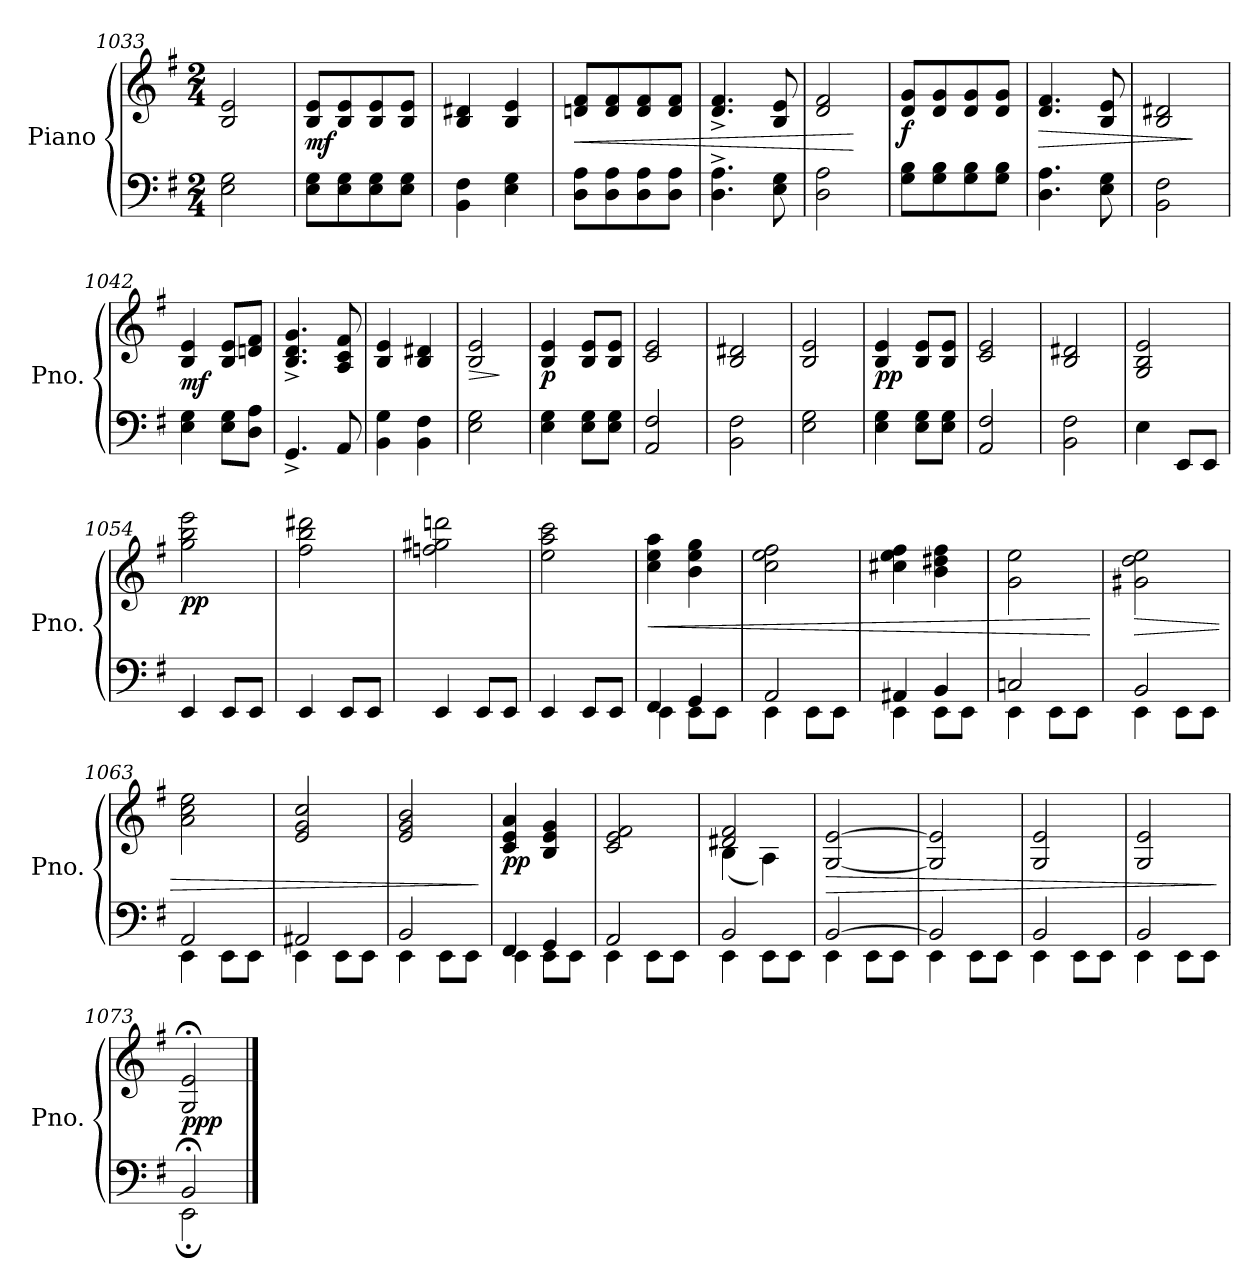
**kern	**kern	**dynam
*part1	*part1	*part1
*staff2	*staff1	*staff1/2
*I"Piano	*	*
*I'Pno.	*	*
*clefF4	*clefG2	*
*k[f#]	*k[f#]	*
*M2/4	*M2/4	*
=1033	=1033	=1033
2E\ 2G\	2B/ 2e/	.
=1034	=1034	=1034
!	!	!LO:DY:b
8E\ 8G\L	8B/ 8e/L	mf
8E\ 8G\	8B/ 8e/	.
8E\ 8G\	8B/ 8e/	.
8E\ 8G\J	8B/ 8e/J	.
=1035	=1035	=1035
4BB\ 4F#\	4B/ 4d#X/	.
4E\ 4G\	4B/ 4e/	.
=1036	=1036	=1036
!	!	!LO:HP:b
8D\ 8A\L	8dn/ 8f#/L	<
8D\ 8A\	8d/ 8f#/	.
8D\ 8A\	8d/ 8f#/	.
8D\ 8A\J	8d/ 8f#/J	.
=1037	=1037	=1037
4.D\^ 4.A\^	4.d/^ 4.f#/^	.
8E\ 8G\	8B/ 8e/	.
=1038	=1038	=1038
2D\ 2A\	2d/ 2f#/	.
.	.	[
=1039	=1039	=1039
!	!	!LO:DY:b
8G\ 8B\L	8d/ 8g/L	f
8G\ 8B\	8d/ 8g/	.
8G\ 8B\	8d/ 8g/	.
8G\ 8B\J	8d/ 8g/J	.
=1040	=1040	=1040
!	!	!LO:HP:b
4.D\ 4.A\	4.d/ 4.f#/	>
8E\ 8G\	8B/ 8e/	.
=1041	=1041	=1041
2BB\ 2F#\	2B/ 2d#X/	.
.	.	]
=1042	=1042	=1042
!	!	!LO:DY:b
4E\ 4G\	4B/ 4e/	mf
8E\ 8G\L	8B/ 8e/L	.
8D\ 8A\J	8dn/ 8f#/J	.
!!LO:LB:g=z
=1043	=1043	=1043
4.GG^/	4.B/^ 4.d/^ 4.g/^	.
8AA/	8A/ 8c/ 8f#/	.
=1044	=1044	=1044
4BB\ 4G\	4B/ 4e/	.
4BB\ 4F#\	4B/ 4d#X/	.
=1045	=1045	=1045
!	!	!LO:HP:b
2E\ 2G\	2B/ 2e/	>
.	.	]
=1046	=1046	=1046
!	!	!LO:DY:b
4E\ 4G\	4B/ 4e/	p
8E\ 8G\L	8B/ 8e/L	.
8E\ 8G\J	8B/ 8e/J	.
=1047	=1047	=1047
2AA/ 2F#/	2c/ 2e/	.
=1048	=1048	=1048
2BB\ 2F#\	2B/ 2d#X/	.
=1049	=1049	=1049
2E\ 2G\	2B/ 2e/	.
=1050	=1050	=1050
!	!	!LO:DY:b
4E\ 4G\	4B/ 4e/	pp
8E\ 8G\L	8B/ 8e/L	.
8E\ 8G\J	8B/ 8e/J	.
=1051	=1051	=1051
2AA/ 2F#/	2c/ 2e/	.
=1052	=1052	=1052
2BB\ 2F#\	2B/ 2d#X/	.
=1053	=1053	=1053
4E\	2G/ 2B/ 2e/	.
8EE/L	.	.
8EE/J	.	.
=1054	=1054	=1054
!	!	!LO:DY:b
4EE/	2gg\ 2bb\ 2eee\	pp
8EE/L	.	.
8EE/J	.	.
=1055	=1055	=1055
4EE/	2ff#\ 2bb\ 2ddd#X\	.
8EE/L	.	.
8EE/J	.	.
!!LO:LB:g=z
=1056	=1056	=1056
4EE/	2ffn\ 2gg#X\ 2dddn\	.
8EE/L	.	.
8EE/J	.	.
=1057	=1057	=1057
4EE/	2ee\ 2aa\ 2ccc\	.
8EE/L	.	.
8EE/J	.	.
=1058	=1058	=1058
*^	*	*
!	!	!	!LO:HP:b
4FF#/	4EE\	4cc\ 4ee\ 4aa\	<
4GG/	8EE\L	4b\ 4ee\ 4gg\	.
.	8EE\J	.	.
=1059	=1059	=1059	=1059
2AA/	4EE\	2cc\ 2ee\ 2ff#\	.
.	8EE\L	.	.
.	8EE\J	.	.
=1060	=1060	=1060	=1060
4AA#X/	4EE\	4cc#X\ 4ee\ 4ff#\	.
4BB/	8EE\L	4b\ 4dd#X\ 4ff#\	.
.	8EE\J	.	.
=1061	=1061	=1061	=1061
2Cn/	4EE\	2g\ 2ee\	.
.	8EE\L	.	.
.	8EE\J	.	.
*v	*v	*	*
.	.	[
=1062	=1062	=1062
*^	*	*
!	!	!	!LO:HP:b
2BB/	4EE\	2g#X\ 2dd\ 2ee\	>
.	8EE\L	.	.
.	8EE\J	.	.
=1063	=1063	=1063	=1063
2AA/	4EE\	2a\ 2cc\ 2ee\	.
.	8EE\L	.	.
.	8EE\J	.	.
!!LO:LB:g=z
=1064	=1064	=1064	=1064
2AA#X/	4EE\	2e/ 2g/ 2cc/	.
.	8EE\L	.	.
.	8EE\J	.	.
=1065	=1065	=1065	=1065
2BB/	4EE\	2e/ 2g/ 2b/	.
.	8EE\L	.	.
.	8EE\J	.	.
*v	*v	*	*
.	.	]
=1066	=1066	=1066
*^	*	*
!	!	!	!LO:DY:b
4FF#/	4EE\	4c/ 4e/ 4a/	pp
4GG/	8EE\L	4B/ 4e/ 4g/	.
.	8EE\J	.	.
=1067	=1067	=1067	=1067
2AA/	4EE\	2c/ 2e/ 2f#/	.
.	8EE\L	.	.
.	8EE\J	.	.
=1068	=1068	=1068	=1068
*	*	*^	*
2BB/	4EE\	2d#X/ 2f#/	(4B\	.
.	8EE\L	.	4A\)	.
.	8EE\J	.	.	.
*	*	*v	*v	*
=1069	=1069	=1069	=1069
!	!	!	!LO:HP:b
[2BB/	4EE\	[2G/ [2e/	>
.	8EE\L	.	.
.	8EE\J	.	.
=1070	=1070	=1070	=1070
2BB/]	4EE\	2G/] 2e/]	.
.	8EE\L	.	.
.	8EE\J	.	.
=1071	=1071	=1071	=1071
2BB/	4EE\	2G/ 2e/	.
.	8EE\L	.	.
.	8EE\J	.	.
=1072	=1072	=1072	=1072
2BB/	4EE\	2G/ 2e/	.
.	8EE\L	.	.
.	8EE\J	.	.
*v	*v	*	*
.	.	]
=1073	=1073	=1073
*^	*	*
!	!	!	!LO:DY:b
2BB;</	2EE;\	2G/;< 2e/;<	ppp
*v	*v	*	*
==	==	==
*-	*-	*-
